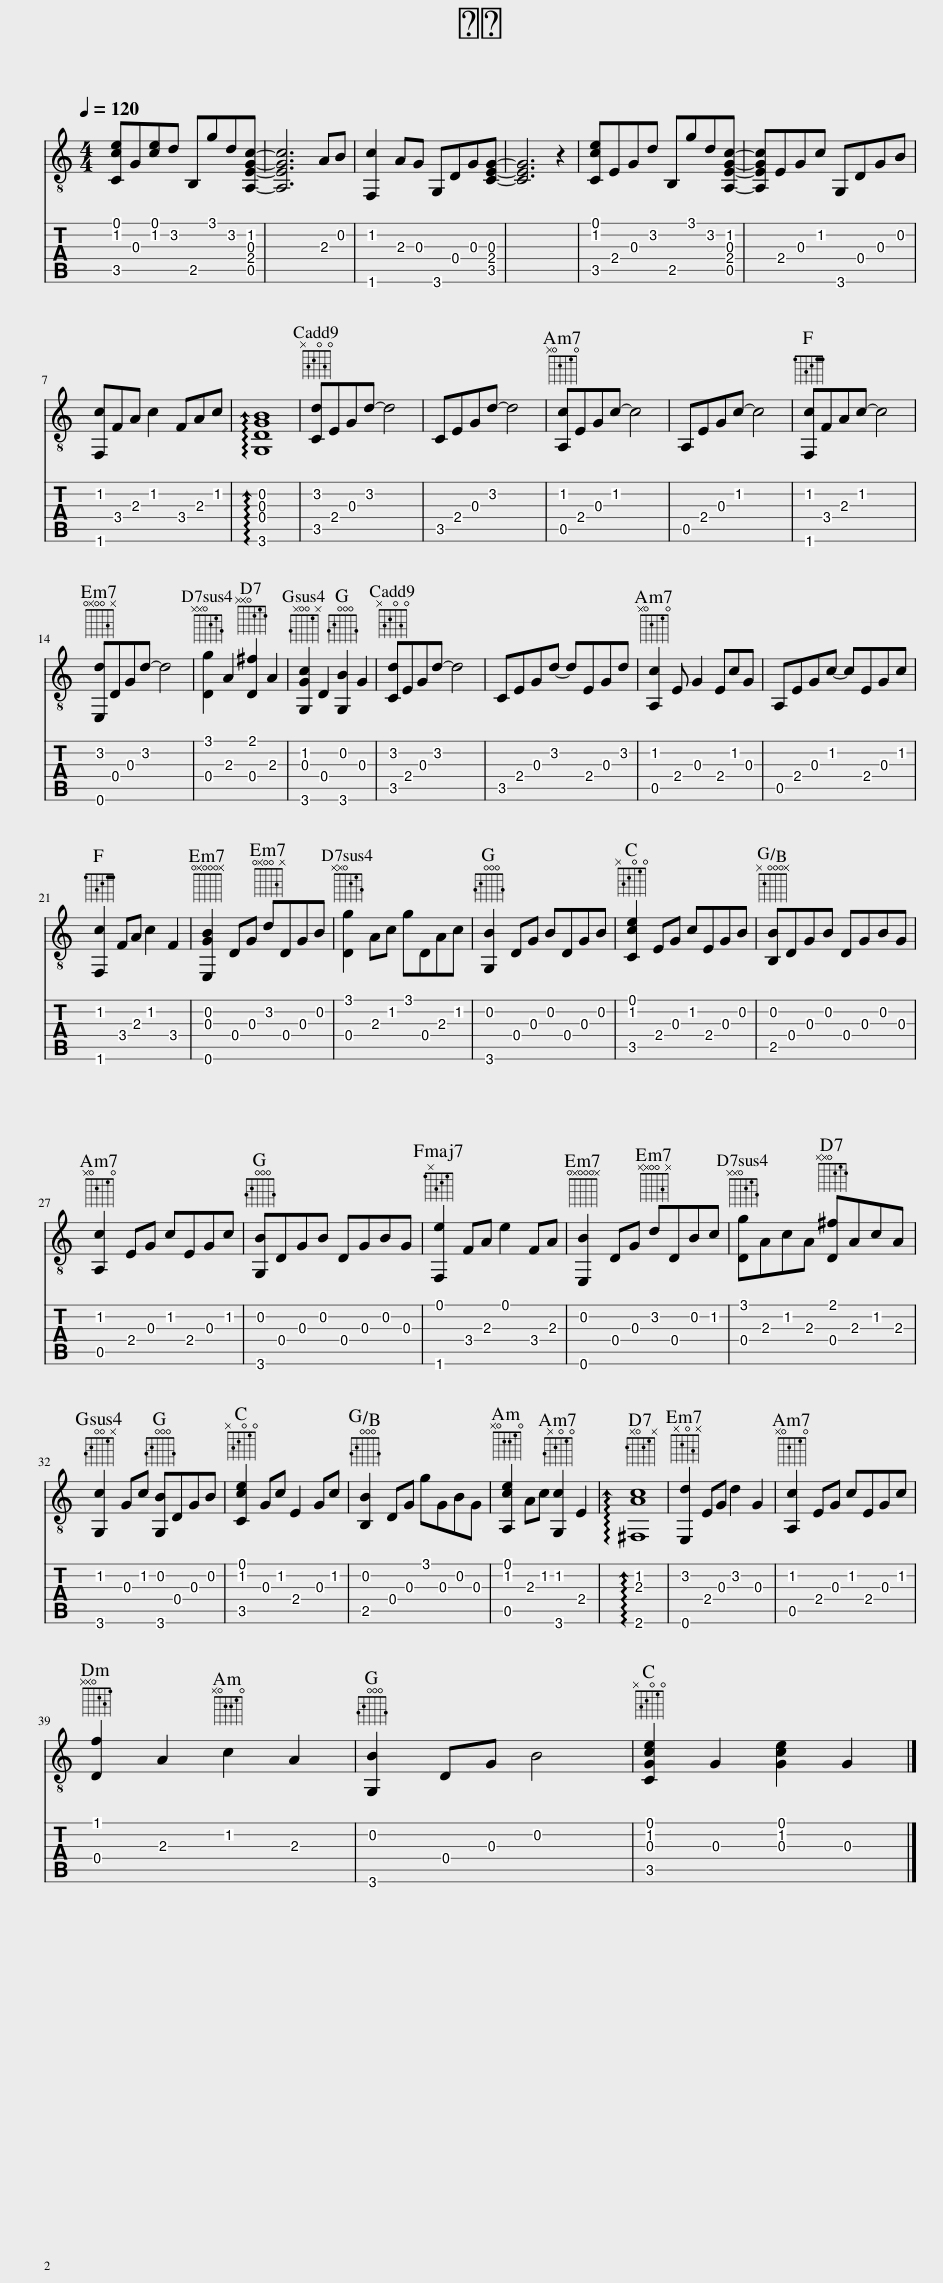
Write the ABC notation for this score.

X:1
%%score { 1 | 2 }
L:1/8
Q:1/4=120
M:4/4
I:linebreak $
K:C
V:1 treble-8
V:2 tab stafflines=6 strings="E2,A2,D3,G3,B3,E4 nostems "
V:1
 [Cce]G[ce]d B,gd[A,EGc]- | [A,EGc]6 AB | [F,c]2 AG G,DG[CEG]- | [CEG]6 z2 | [Cce]EGd B,gd[A,EGc]- | %5
 [A,EGc]EGc G,DGB |$ [F,c]FA c2 FAc | !arpeggio![G,DGB]8 | [Cd]EGd- d4 | CEGd- d4 | %10
 [A,c]EGc- c4 | A,EGc- c4 | [F,c]FAc- c4 |$ [E,d]DGd- d4 | [Dg]2 A2 [D^f]2 A2 | %15
 [G,Gc]2 D2 [G,B]2 G2 | [Cd]EGd- d4 | CEGd- dEGd | [A,c]2 E G2 EcG | A,EGc- cEGc |$ %20
 [F,c]2 FA c2 F2 | [E,GB]2 DG dDGB | [Dg]2 Ac gDAc | [G,B]2 DG BDGB | [Cce]2 EG cEGB | %25
 [B,B]DGB DGBG |$ [A,c]2 EG cEGc | [G,B]DGB DGBG | [F,e]2 FA e2 FA | [E,B]2 DG dDBc | %30
 [Dg]AcA [D^f]AcA |$ [G,c]2 Gc [G,B]DGB | [Cce]2 Gc E2 Gc | [B,B]2 DG gGBG | [A,ce]2 Ac [G,c]2 E2 | %35
 !arpeggio![^F,Ac]8 | [E,d]2 EG d2 G2 | [A,c]2 EG cEGc |$ [Df]2 A2 c2 A2 | [G,B]2 DG B4 | %40
 [CGce]2 G2 [Gce]2 G2 |] %41
V:2
 [!5!C,!2!C!1!E] !3!G, [!2!C!1!E] !2!D !5!B,, !1!G !2!D [!5!A,,!4!E,!3!G,!2!C]- | [!5!A,,!4!E,!3!G,!2!C]6 !3!A, !2!B, | [!6!F,,!2!C]2 !3!A, !3!G, !6!G,, !4!D, !3!G, [!5!C,!4!E,!3!G,]- | [!5!C,!4!E,!3!G,]6 x2 | [!5!C,!2!C!1!E] !4!E, !3!G, !2!D !5!B,, !1!G !2!D [!5!A,,!4!E,!3!G,!2!C]- | %5
 [!5!A,,!4!E,!3!G,!2!C] !4!E, !3!G, !2!C !6!G,, !4!D, !3!G, !2!B, |$ [!6!F,,!2!C] !4!F, !3!A, !2!C2 !4!F, !3!A, !2!C | !arpeggio![!6!G,,!4!D,!3!G,!2!B,]8 | [!5!C,!2!D] !4!E, !3!G, !2!D- !2!D4 | !5!C, !4!E, !3!G, !2!D- !2!D4 | %10
 [!5!A,,!2!C] !4!E, !3!G, !2!C- !2!C4 | !5!A,, !4!E, !3!G, !2!C- !2!C4 | [!6!F,,!2!C] !4!F, !3!A, !2!C- !2!C4 |$ [!6!E,,!2!D] !4!D, !3!G, !2!D- !2!D4 | [!4!D,!1!G]2 !3!A,2 [!4!D,!1!^F]2 !3!A,2 | %15
 [!6!G,,!3!G,!2!C]2 !4!D,2 [!6!G,,!2!B,]2 !3!G,2 | [!5!C,!2!D] !4!E, !3!G, !2!D- !2!D4 | !5!C, !4!E, !3!G, !2!D- !2!D !4!E, !3!G, !2!D | [!5!A,,!2!C]2 !4!E, !3!G,2 !4!E, !2!C !3!G, | !5!A,, !4!E, !3!G, !2!C- !2!C !4!E, !3!G, !2!C |$ %20
 [!6!F,,!2!C]2 !4!F, !3!A, !2!C2 !4!F,2 | [!6!E,,!3!G,!2!B,]2 !4!D, !3!G, !2!D !4!D, !3!G, !2!B, | [!4!D,!1!G]2 !3!A, !2!C !1!G !4!D, !3!A, !2!C | [!6!G,,!2!B,]2 !4!D, !3!G, !2!B, !4!D, !3!G, !2!B, | [!5!C,!2!C!1!E]2 !4!E, !3!G, !2!C !4!E, !3!G, !2!B, | %25
 [!5!B,,!2!B,] !4!D, !3!G, !2!B, !4!D, !3!G, !2!B, !3!G, |$ [!5!A,,!2!C]2 !4!E, !3!G, !2!C !4!E, !3!G, !2!C | [!6!G,,!2!B,] !4!D, !3!G, !2!B, !4!D, !3!G, !2!B, !3!G, | [!6!F,,!1!E]2 !4!F, !3!A, !1!E2 !4!F, !3!A, | [!6!E,,!2!B,]2 !4!D, !3!G, !2!D !4!D, !2!B, !2!C | %30
 [!4!D,!1!G] !3!A, !2!C !3!A, [!4!D,!1!^F] !3!A, !2!C !3!A, |$ [!6!G,,!2!C]2 !3!G, !2!C [!6!G,,!2!B,] !4!D, !3!G, !2!B, | [!5!C,!2!C!1!E]2 !3!G, !2!C !4!E,2 !3!G, !2!C | [!5!B,,!2!B,]2 !4!D, !3!G, !1!G !3!G, !2!B, !3!G, | [!5!A,,!2!C!1!E]2 !3!A, !2!C [!6!G,,!2!C]2 !4!E,2 | %35
 !arpeggio![!6!^F,,!3!A,!2!C]8 | [!6!E,,!2!D]2 !4!E, !3!G, !2!D2 !3!G,2 | [!5!A,,!2!C]2 !4!E, !3!G, !2!C !4!E, !3!G, !2!C |$ [!4!D,!1!F]2 !3!A,2 !2!C2 !3!A,2 | [!6!G,,!2!B,]2 !4!D, !3!G, !2!B,4 | %40
 [!5!C,!3!G,!2!C!1!E]2 !3!G,2 [!3!G,!2!C!1!E]2 !3!G,2 |] %41
